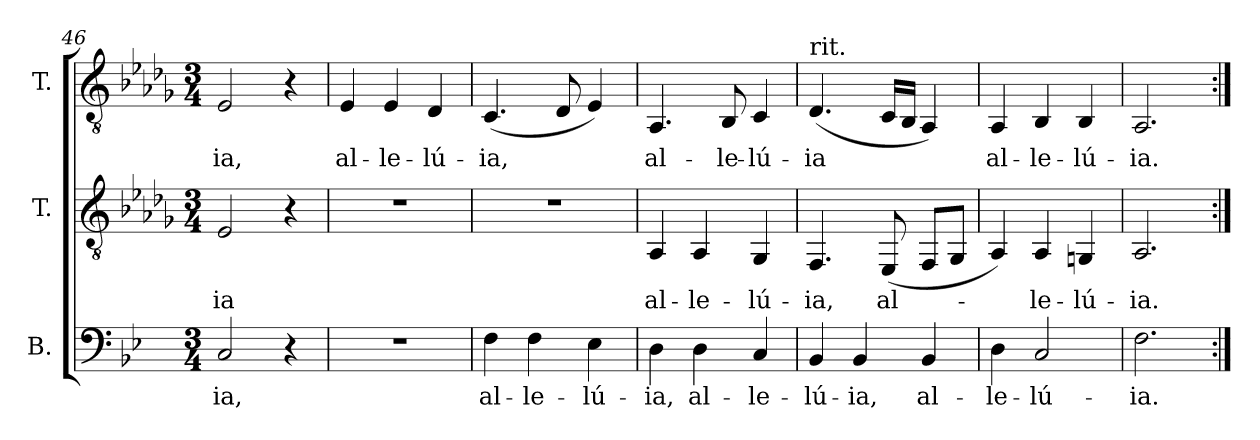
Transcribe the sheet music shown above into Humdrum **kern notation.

**kern	**text	**kern	**text	**kern	**text
*part3	*part3	*part2	*part2	*part1	*part1
*staff3	*staff3	*staff2	*staff2	*staff1	*staff1
*I"B.	*	*I"T.	*	*I"T.	*
*clefF4	*	*clefGv2	*	*clefGv2	*
*	*	*ITrd2c3	*	*ITrd2c3	*
*k[b-e-]	*	*k[b-e-]	*	*k[b-e-]	*
*B-:	*	*B-:	*	*B-:	*
*M3/4	*	*M3/4	*	*M3/4	*
=46	=46	=46	=46	=46	=46
!	!LO:LY:b:color=#000000	!	!	!	!
!	!	!	!LO:LY:b:color=#000000	!	!
!	!	!	!	!	!LO:LY:b:color=#000000
2Ci/	-ia,	2Ci/	-ia	2Ci/	-ia,
4r	.	4r	.	4r	.
!!LO:LB:g=z
=47	=47	=47	=47	=47	=47
!LO:N:vis=1	!	!LO:N:vis=1	!	!	!
!	!	!	!	!	!LO:LY:b:color=#000000
2.r	.	2.r	.	4Ci/	al-
!	!	!	!	!	!LO:LY:b:color=#000000
.	.	.	.	4Ci/	-le-
!	!	!	!	!	!LO:LY:b:color=#000000
.	.	.	.	4BB-i/	-lú-
=48	=48	=48	=48	=48	=48
!	!LO:LY:b:color=#000000	!LO:N:vis=1	!	!	!
!	!	!	!	!	!LO:LY:b:color=#000000
4Fi\	al-	2.r	.	(4.AAi/	-ia,
!	!LO:LY:b:color=#000000	!	!	!	!
4Fi\	-le-	.	.	.	.
.	.	.	.	8BB-i/	.
!	!LO:LY:b:color=#000000	!	!	!	!
4E-i\	-lú-	.	.	4Ci/)	.
=49	=49	=49	=49	=49	=49
!	!LO:LY:b:color=#000000	!	!	!	!
!	!	!	!LO:LY:b:color=#000000	!	!
!	!	!	!	!	!LO:LY:b:color=#000000
4Di\	-ia,	4FFi/	al-	4.FFi/	al-
!	!LO:LY:b:color=#000000	!	!	!	!
!	!	!	!LO:LY:b:color=#000000	!	!
4Di\	al-	4FFi/	-le-	.	.
!	!	!	!	!	!LO:LY:b:color=#000000
.	.	.	.	8GGi/	-le-
!	!LO:LY:b:color=#000000	!	!	!	!
!	!	!	!LO:LY:b:color=#000000	!	!
!	!	!	!	!	!LO:LY:b:color=#000000
4Ci/	-le-	4EE-i/	-lú-	4AAi/	-lú-
=50	=50	=50	=50	=50	=50
!	!LO:LY:b:color=#000000	!	!	!	!
!	!	!	!LO:LY:b:color=#000000	!	!
!	!	!	!	!LO:TX:t=rit.	!
!	!	!	!	!	!LO:LY:b:color=#000000
4BB-i/	-lú-	4.DDi/	-ia,	(4.BB-i/	-ia
!	!LO:LY:b:color=#000000	!	!	!	!
4BB-i/	-ia,	.	.	.	.
!	!	!	!LO:LY:b:color=#000000	!	!
.	.	(8CCi/	al-	16AAi/LL	.
.	.	.	.	16GGi/JJ	.
!	!LO:LY:b:color=#000000	!	!	!	!
4BB-i/	al-	8DDi/L	.	4FFi/)	.
.	.	8EE-i/J	.	.	.
=51	=51	=51	=51	=51	=51
!	!LO:LY:b:color=#000000	!	!	!	!
!	!	!	!	!	!LO:LY:b:color=#000000
4Di\	-le-	4FFi/)	.	4FFi/	al-
!	!LO:LY:b:color=#000000	!	!	!	!
!	!	!	!LO:LY:b:color=#000000	!	!
!	!	!	!	!	!LO:LY:b:color=#000000
2Ci/	-lú-	4FFi/	-le-	4GGi/	-le-
!	!	!	!LO:LY:b:color=#000000	!	!
!	!	!	!	!	!LO:LY:b:color=#000000
.	.	4EEni/	-lú-	4GGi/	-lú-
=52	=52	=52	=52	=52	=52
!	!LO:LY:b:color=#000000	!	!	!	!
!	!	!	!LO:LY:b:color=#000000	!	!
!	!	!	!	!	!LO:LY:b:color=#000000
2.Fi\	-ia.	2.FFi/	-ia.	2.FFi/	-ia.
=:|!	=:|!	=:|!	=:|!	=:|!	=:|!
*-	*-	*-	*-	*-	*-
